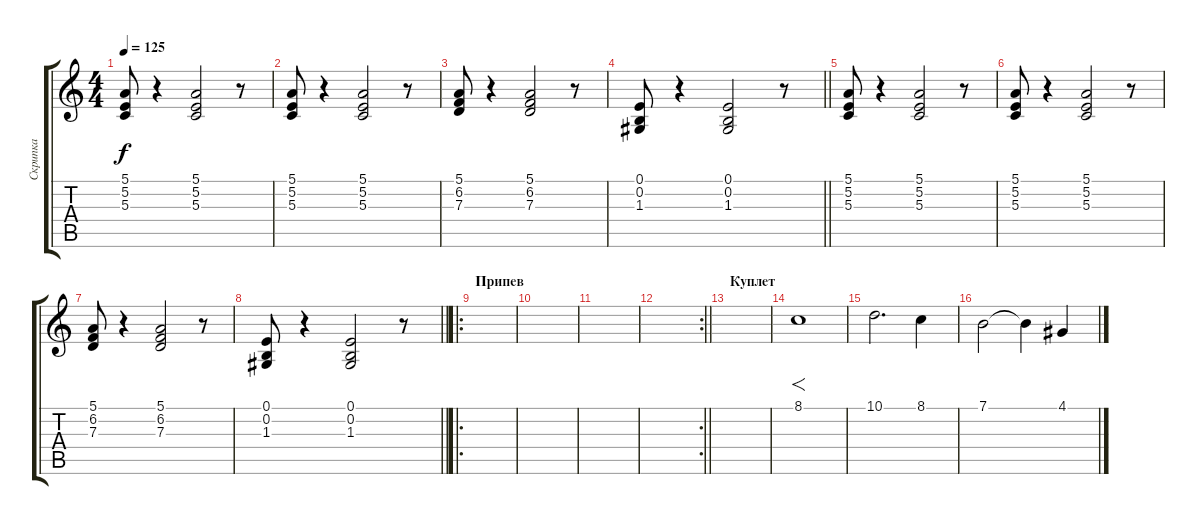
\track ("Скрипка" "Скрипка") {instrument violin}
\staff {score tabs}
\tuning (E4 B3 G3 D3 A2 E2) {hide}
\ts (4 4)
\tempo 125
\clef g2
\ks c
(5.1 5.2 5.3).8{dy f} r.4 (5.1 5.2 5.3).2 r.8 |
(5.1 5.2 5.3).8 r.4 (5.1 5.2 5.3).2 r.8 |
(5.1 6.2 7.3).8 r.4 (5.1 6.2 7.3).2 r.8 |
\barLineRight lightlight
(0.1 0.2 1.3).8 r.4 (0.1 0.2 1.3).2 r.8 |
(5.1 5.2 5.3).8 r.4 (5.1 5.2 5.3).2 r.8 |
(5.1 5.2 5.3).8 r.4 (5.1 5.2 5.3).2 r.8 |
(5.1 6.2 7.3).8 r.4 (5.1 6.2 7.3).2 r.8 |
\barLineRight lightlight
(0.1 0.2 1.3).8 r.4 (0.1 0.2 1.3).2 r.8 |
\ro
\section ("" "Припев")
|
|
|
\rc 2
\barLineRight lightlight
|
\section ("" "Куплет")
|
8.1.1{f} |
10.1.2{d} 8.1.4 |
7.1.2 7.1{t}.4 4.1.4
